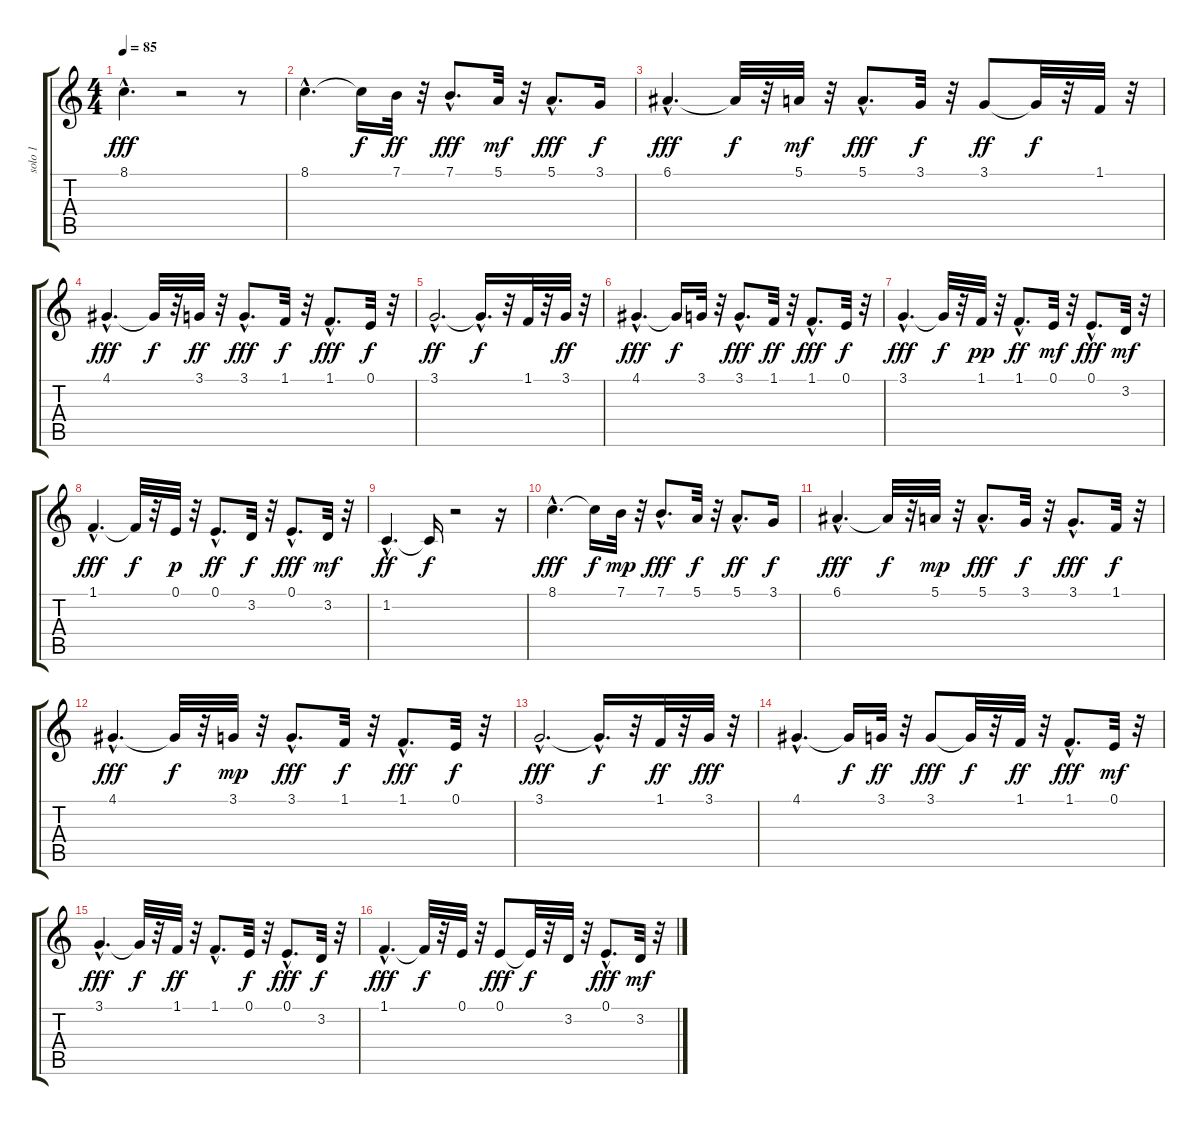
\track ("solo 1" "solo 1") {instrument viola}
\staff {score tabs}
\tuning (E4 B3 G3 D3 A2 E2) {hide}
\ts (4 4)
\tempo 85
\clef g2
\ks c
8.1{hac}.4{d dy fff instrument dulcimer} r.2 r.8 |
8.1{hac}.4{d} 8.1{t}.16{dy f} 7.1.32{dy ff} r.32 7.1{hac}.8{d dy fff} 5.1.32{dy mf} r.32 5.1{hac}.8{d dy fff} 3.1.16{dy f} |
6.1{hac}.4{d dy fff} 6.1{t}.32{dy f} r.32 5.1.32{dy mf} r.32 5.1{hac}.8{d dy fff} 3.1.32{dy f} r.32 3.1.8{dy ff} 3.1{t}.32{dy f} r.32 1.1.32 r.32 |
4.1{hac}.4{d dy fff} 4.1{t}.32{dy f} r.32 3.1.32{dy ff} r.32 3.1{hac}.8{d dy fff} 1.1.32{dy f} r.32 1.1{hac}.8{d dy fff} 0.1.32{dy f} r.32 |
3.1{hac}.2{d dy ff} 3.1{hac t}.16{d dy f} r.32 1.1.32 r.32 3.1.32{dy ff} r.32 |
4.1{hac}.4{d dy fff} 4.1{t}.16{dy f} 3.1.32 r.32 3.1{hac}.8{d dy fff} 1.1.32{dy ff} r.32 1.1{hac}.8{d dy fff} 0.1.32{dy f} r.32 |
3.1{hac}.4{d dy fff} 3.1{t}.32{dy f} r.32 1.1.32{dy pp} r.32 1.1{hac}.8{d dy ff} 0.1.32{dy mf} r.32 0.1{hac}.8{d dy fff} 3.2.32{dy mf} r.32 |
1.1{hac}.4{d dy fff} 1.1{t}.32{dy f} r.32 0.1.32{dy p} r.32 0.1{hac}.8{d dy ff} 3.2.32{dy f} r.32 0.1{hac}.8{d dy fff} 3.2.32{dy mf} r.32 |
1.2{hac}.4{d dy ff} 1.2{t}.16{dy f} r.2 r.16 |
8.1{hac}.4{d dy fff} 8.1{t}.16{dy f} 7.1.32{dy mp} r.32 7.1{hac}.8{d dy fff} 5.1.32{dy f} r.32 5.1{hac}.8{d dy ff} 3.1.16{dy f} |
6.1{hac}.4{d dy fff} 6.1{t}.32{dy f} r.32 5.1.32{dy mp} r.32 5.1{hac}.8{d dy fff} 3.1.32{dy f} r.32 3.1{hac}.8{d dy fff} 1.1.32{dy f} r.32 |
4.1{hac}.4{d dy fff} 4.1{t}.32{dy f} r.32 3.1.32{dy mp} r.32 3.1{hac}.8{d dy fff} 1.1.32{dy f} r.32 1.1{hac}.8{d dy fff} 0.1.32{dy f} r.32 |
3.1{hac}.2{d dy fff} 3.1{hac t}.16{d dy f} r.32 1.1.32{dy ff} r.32 3.1.32{dy fff} r.32 |
4.1{hac}.4{d} 4.1{t}.16{dy f} 3.1.32{dy ff} r.32 3.1.8{dy fff} 3.1{t}.32{dy f} r.32 1.1.32{dy ff} r.32 1.1{hac}.8{d dy fff} 0.1.32{dy mf} r.32 |
3.1{hac}.4{d dy fff} 3.1{t}.32{dy f} r.32 1.1.32{dy ff} r.32 1.1{hac}.8{d} 0.1.32{dy f} r.32 0.1{hac}.8{d dy fff} 3.2.32{dy f} r.32 |
1.1{hac}.4{d dy fff} 1.1{t}.32{dy f} r.32 0.1.32 r.32 0.1.8{dy fff} 0.1{t}.32{dy f} r.32 3.2.32 r.32 0.1{hac}.8{d dy fff} 3.2.32{dy mf} r.32
